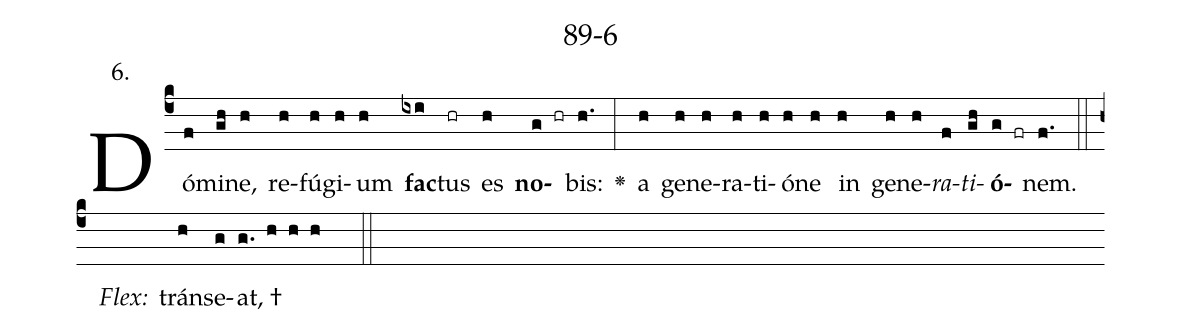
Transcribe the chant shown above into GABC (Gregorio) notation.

name: 89-6;
annotation: 6.;
%%
(c4)Dó(f)mi(gh)ne,(h) re(h)fú(h)gi(h)um(h) <b>fac</b>(ixi)tus(hr) es(h) <b>no</b>(g hr)bis:(h.) <v>\greheightstar</v>(:) a(h) ge(h)ne(h)ra(h)ti(h)ó(h)ne(h) in(h) ge(h)ne(h)<i>ra</i>(f)<i>ti</i>(gh)<b>ó</b>(g fr)nem.(f.) (::)
<i>Flex:</i>()  tráns(h)e(g)at, †(g. h h h  ::)

%E(h) u(h) o(f) u(gh) a(g) e.(f.) (::)
